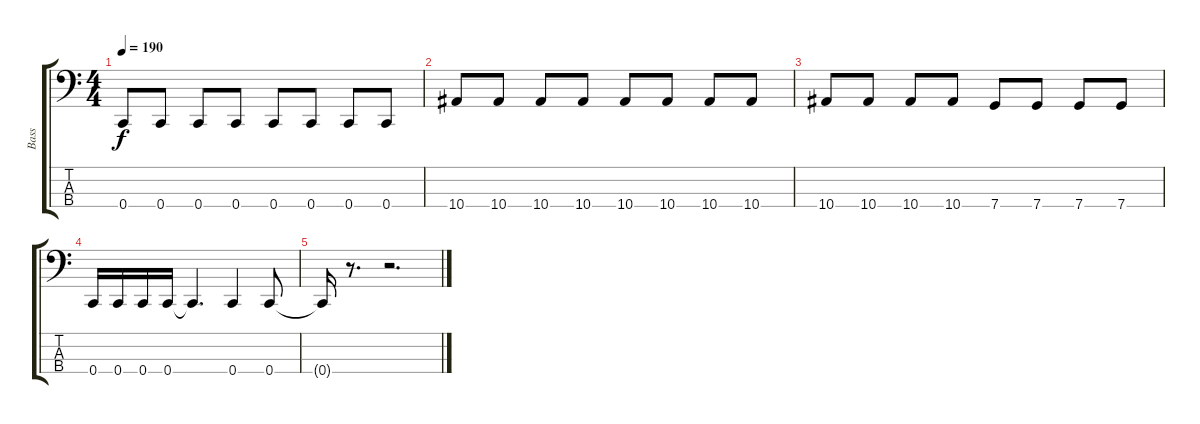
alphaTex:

\track ("Bass" "Bass") {instrument electricbasspick}
\staff {score tabs}
\tuning (F2 C2 G1 C1) {hide}
\ts (4 4)
\tempo 190
\clef f4
\ks c
0.4.8{dy f} 0.4.8 0.4.8 0.4.8 0.4.8 0.4.8 0.4.8 0.4.8 |
10.4.8 10.4.8 10.4.8 10.4.8 10.4.8 10.4.8 10.4.8 10.4.8 |
10.4.8 10.4.8 10.4.8 10.4.8 7.4.8 7.4.8 7.4.8 7.4.8 |
0.4.16 0.4.16 0.4.16 0.4.16 0.4{t}.4{d} 0.4.4 0.4.8 |
0.4{t}.16 r.8{d} r.2{d}
